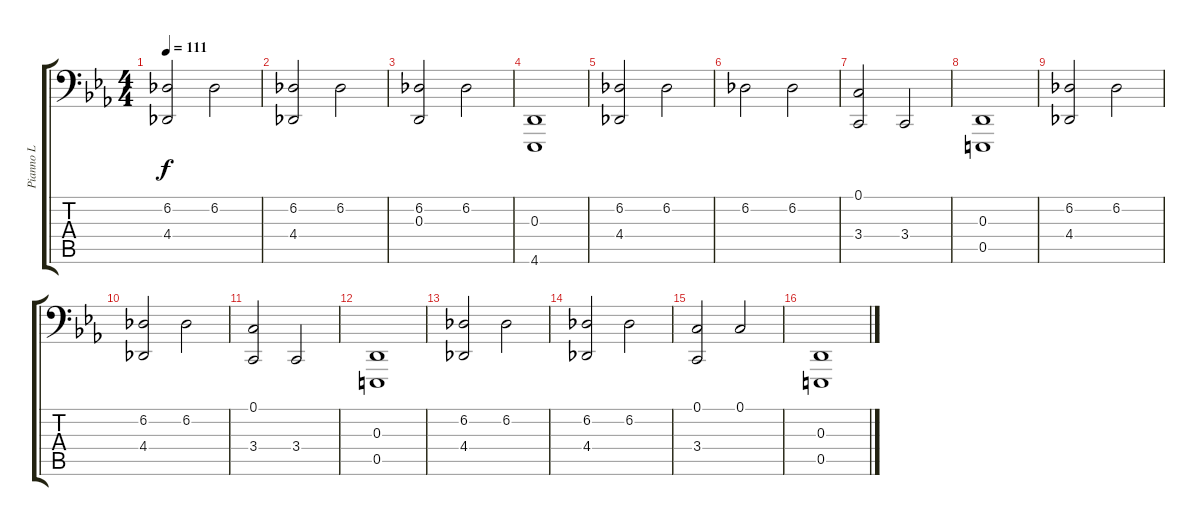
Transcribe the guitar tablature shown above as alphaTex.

\track ("Pianno L" "Pianno L") {instrument acousticgrandpiano}
\staff {score tabs}
\tuning (C3 G2 D2 A1 E1 B0) {hide}
\ts (4 4)
\tempo 111
\clef f4
\ks eb
(6.2 4.4).2{dy f} 6.2.2 |
(6.2 4.4).2 6.2.2 |
(6.2 0.3).2 6.2.2 |
(0.3 4.6).1 |
(6.2 4.4).2 6.2.2 |
6.2.2 6.2.2 |
(0.1 3.4).2 3.4.2 |
(0.3 0.5).1 |
(6.2 4.4).2 6.2.2 |
(6.2 4.4).2 6.2.2 |
(0.1 3.4).2 3.4.2 |
(0.3 0.5).1 |
(6.2 4.4).2 6.2.2 |
(6.2 4.4).2 6.2.2 |
(0.1 3.4).2 0.1.2 |
(0.3 0.5).1
